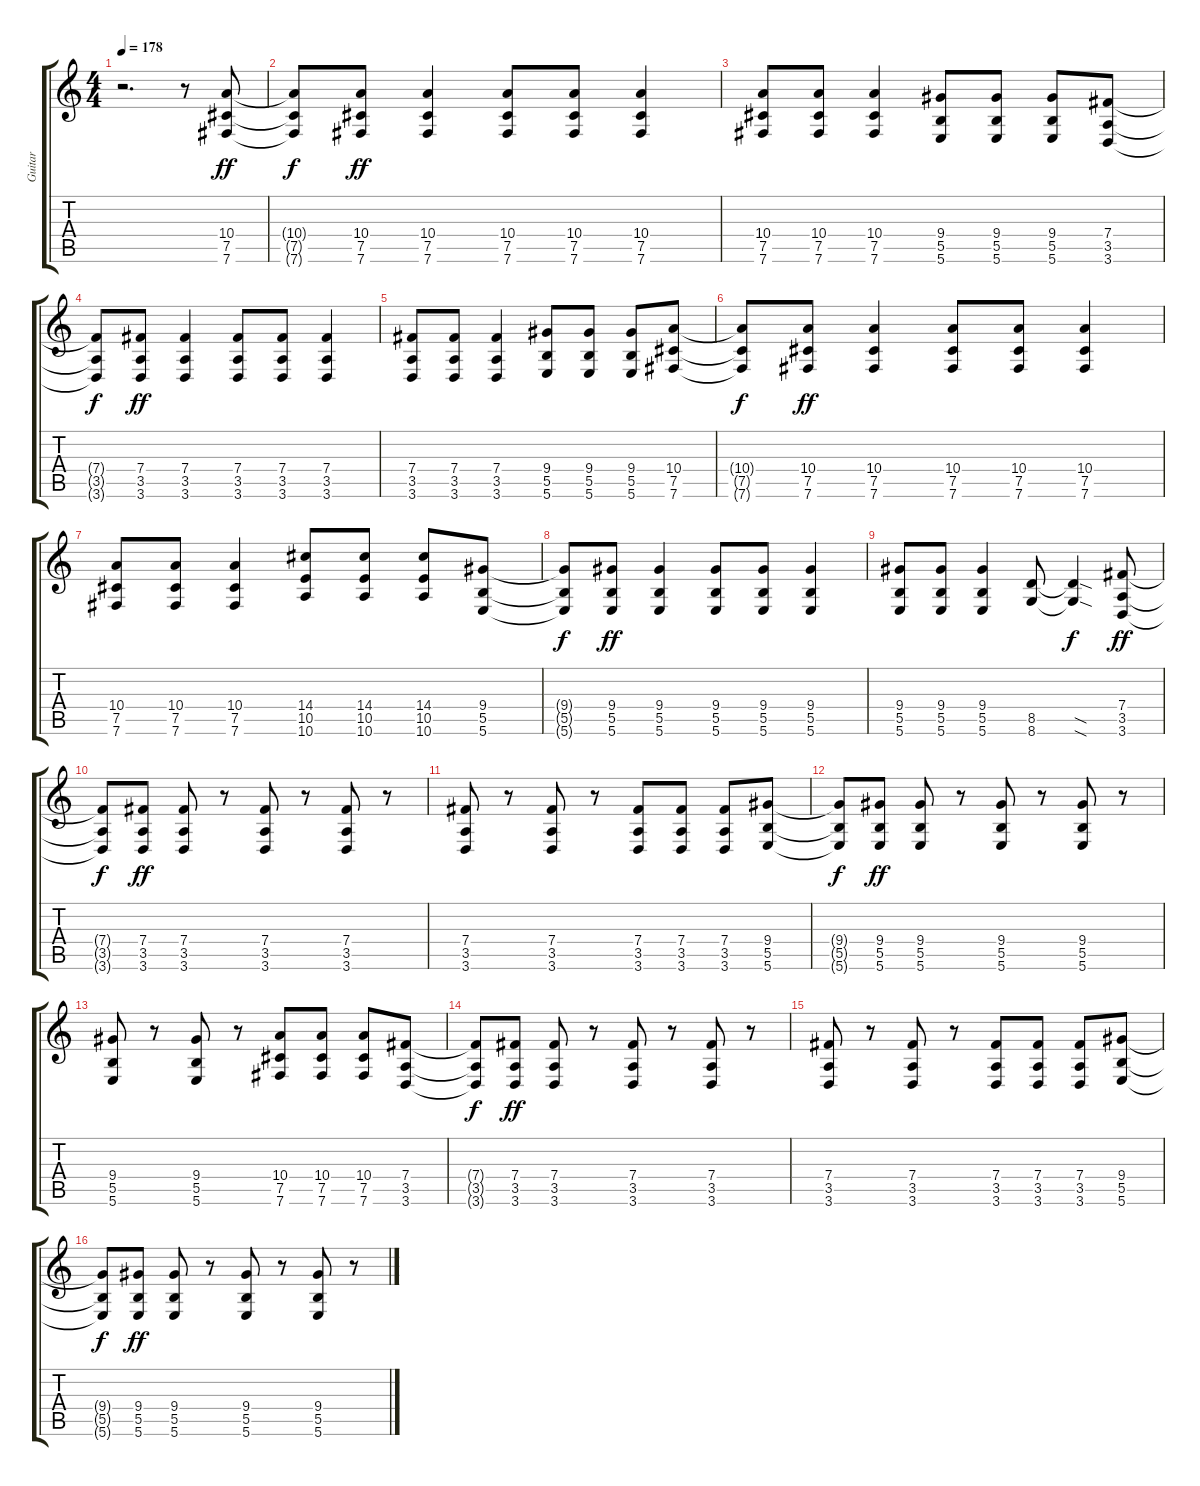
\track ("Guitar" "Guitar") {instrument distortionguitar}
\staff {score tabs}
\tuning (Db4 Ab3 E3 B2 Gb2 B1) {hide}
\ts (4 4)
\tempo 178
\clef g2
\ks c
r.2{d dy ff} r.8 (10.4 7.5 7.6).8 |
(10.4{t} 7.5{t} 7.6{t}).8{dy f} (10.4 7.5 7.6).8{dy ff} (10.4 7.5 7.6).4 (10.4 7.5 7.6).8 (10.4 7.5 7.6).8 (10.4 7.5 7.6).4 |
(10.4 7.5 7.6).8 (10.4 7.5 7.6).8 (10.4 7.5 7.6).4 (9.4 5.5 5.6).8 (9.4 5.5 5.6).8 (9.4 5.5 5.6).8 (7.4 3.5 3.6).8 |
(7.4{t} 3.5{t} 3.6{t}).8{dy f} (7.4 3.5 3.6).8{dy ff} (7.4 3.5 3.6).4 (7.4 3.5 3.6).8 (7.4 3.5 3.6).8 (7.4 3.5 3.6).4 |
(7.4 3.5 3.6).8 (7.4 3.5 3.6).8 (7.4 3.5 3.6).4 (9.4 5.5 5.6).8 (9.4 5.5 5.6).8 (9.4 5.5 5.6).8 (10.4 7.5 7.6).8 |
(10.4{t} 7.5{t} 7.6{t}).8{dy f} (10.4 7.5 7.6).8{dy ff} (10.4 7.5 7.6).4 (10.4 7.5 7.6).8 (10.4 7.5 7.6).8 (10.4 7.5 7.6).4 |
(10.4 7.5 7.6).8 (10.4 7.5 7.6).8 (10.4 7.5 7.6).4 (14.4 10.5 10.6).8 (14.4 10.5 10.6).8 (14.4 10.5 10.6).8 (9.4 5.5 5.6).8 |
(9.4{t} 5.5{t} 5.6{t}).8{dy f} (9.4 5.5 5.6).8{dy ff} (9.4 5.5 5.6).4 (9.4 5.5 5.6).8 (9.4 5.5 5.6).8 (9.4 5.5 5.6).4 |
(9.4 5.5 5.6).8 (9.4 5.5 5.6).8 (9.4 5.5 5.6).4 (8.5 8.6).8 (8.5{sod t} 8.6{sod t}).4{dy f} (7.4 3.5 3.6).8{dy ff} |
(7.4{t} 3.5{t} 3.6{t}).8{dy f} (7.4 3.5 3.6).8{dy ff} (7.4 3.5 3.6).8 r.8 (7.4 3.5 3.6).8 r.8 (7.4 3.5 3.6).8 r.8 |
(7.4 3.5 3.6).8 r.8 (7.4 3.5 3.6).8 r.8 (7.4 3.5 3.6).8 (7.4 3.5 3.6).8 (7.4 3.5 3.6).8 (9.4 5.5 5.6).8 |
(9.4{t} 5.5{t} 5.6{t}).8{dy f} (9.4 5.5 5.6).8{dy ff} (9.4 5.5 5.6).8 r.8 (9.4 5.5 5.6).8 r.8 (9.4 5.5 5.6).8 r.8 |
(9.4 5.5 5.6).8 r.8 (9.4 5.5 5.6).8 r.8 (10.4 7.5 7.6).8 (10.4 7.5 7.6).8 (10.4 7.5 7.6).8 (7.4 3.5 3.6).8 |
(7.4{t} 3.5{t} 3.6{t}).8{dy f} (7.4 3.5 3.6).8{dy ff} (7.4 3.5 3.6).8 r.8 (7.4 3.5 3.6).8 r.8 (7.4 3.5 3.6).8 r.8 |
(7.4 3.5 3.6).8 r.8 (7.4 3.5 3.6).8 r.8 (7.4 3.5 3.6).8 (7.4 3.5 3.6).8 (7.4 3.5 3.6).8 (9.4 5.5 5.6).8 |
(9.4{t} 5.5{t} 5.6{t}).8{dy f} (9.4 5.5 5.6).8{dy ff} (9.4 5.5 5.6).8 r.8 (9.4 5.5 5.6).8 r.8 (9.4 5.5 5.6).8 r.8
